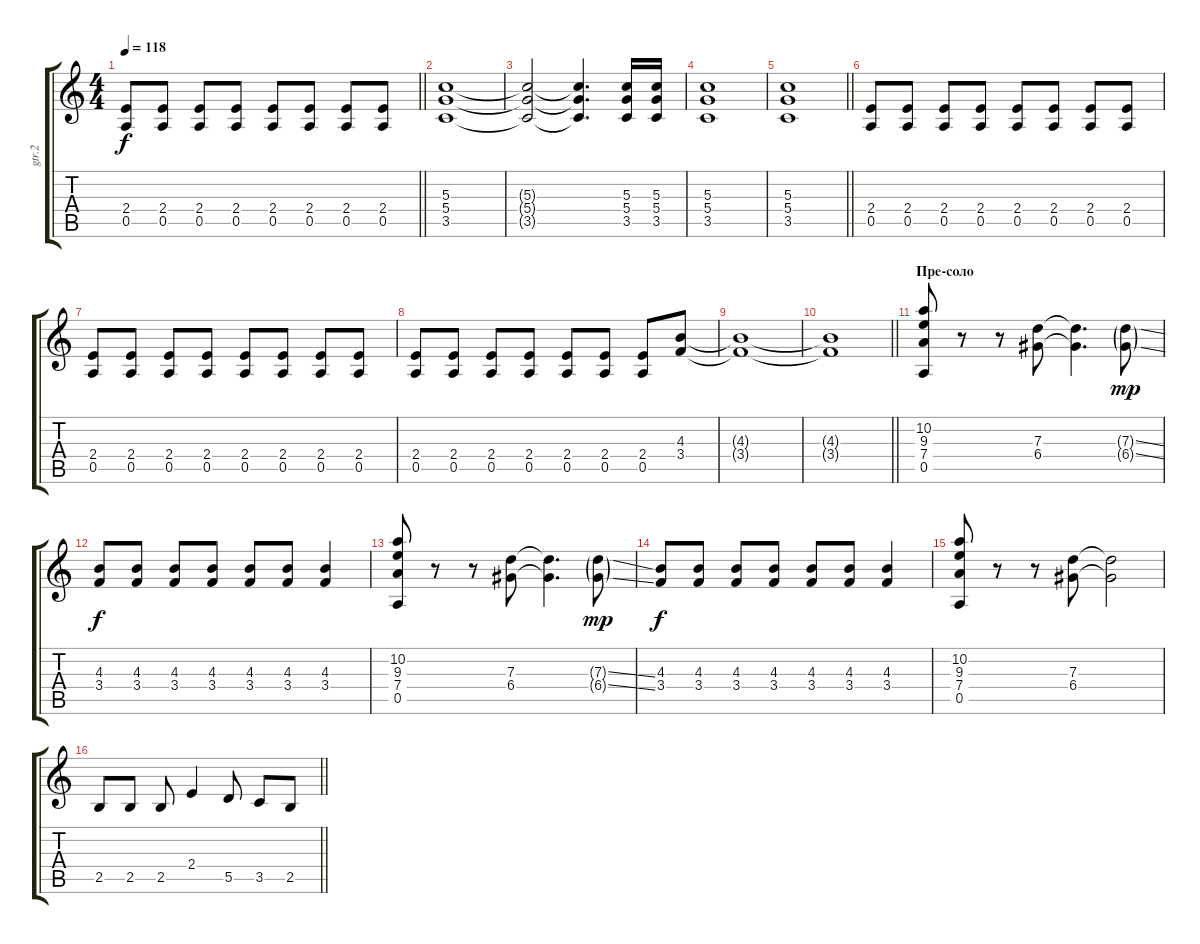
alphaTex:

\track ("gtr.2" "gtr.2") {instrument overdrivenguitar}
\staff {score tabs}
\tuning (E4 B3 G3 D3 A2 E2) {hide}
\ts (4 4)
\tempo 118
\clef g2
\barLineRight lightlight
\ks c
(2.4 0.5).8{dy f} (2.4 0.5).8 (2.4 0.5).8 (2.4 0.5).8 (2.4 0.5).8 (2.4 0.5).8 (2.4 0.5).8 (2.4 0.5).8 |
(5.3 5.4 3.5).1 |
(5.3{t} 5.4{t} 3.5{t}).2 (5.3{t} 5.4{t} 3.5{t}).4{d} (5.3 5.4 3.5).16 (5.3 5.4 3.5).16 |
(5.3 5.4 3.5).1 |
\barLineRight lightlight
(5.3 5.4 3.5).1 |
(2.4 0.5).8 (2.4 0.5).8 (2.4 0.5).8 (2.4 0.5).8 (2.4 0.5).8 (2.4 0.5).8 (2.4 0.5).8 (2.4 0.5).8 |
(2.4 0.5).8 (2.4 0.5).8 (2.4 0.5).8 (2.4 0.5).8 (2.4 0.5).8 (2.4 0.5).8 (2.4 0.5).8 (2.4 0.5).8 |
(2.4 0.5).8 (2.4 0.5).8 (2.4 0.5).8 (2.4 0.5).8 (2.4 0.5).8 (2.4 0.5).8 (2.4 0.5).8 (4.3 3.4).8 |
(4.3{t} 3.4{t}).1 |
\barLineRight lightlight
(4.3{t} 3.4{t}).1 |
\section ("" "Пре-соло")
(10.2 9.3 7.4 0.5).8 r.8 r.8 (7.3 6.4).8 (7.3{t} 6.4{t}).4{d} (7.3{ss g} 6.4{ss g}).8{dy mp} |
(4.3 3.4).8{dy f} (4.3 3.4).8 (4.3 3.4).8 (4.3 3.4).8 (4.3 3.4).8 (4.3 3.4).8 (4.3 3.4).4 |
(10.2 9.3 7.4 0.5).8 r.8 r.8 (7.3 6.4).8 (7.3{t} 6.4{t}).4{d} (7.3{ss g} 6.4{ss g}).8{dy mp} |
(4.3 3.4).8{dy f} (4.3 3.4).8 (4.3 3.4).8 (4.3 3.4).8 (4.3 3.4).8 (4.3 3.4).8 (4.3 3.4).4 |
(10.2 9.3 7.4 0.5).8 r.8 r.8 (7.3 6.4).8 (7.3{t} 6.4{t}).2 |
\barLineRight lightlight
2.5.8 2.5.8 2.5.8 2.4.4 5.5.8 3.5.8 2.5.8
